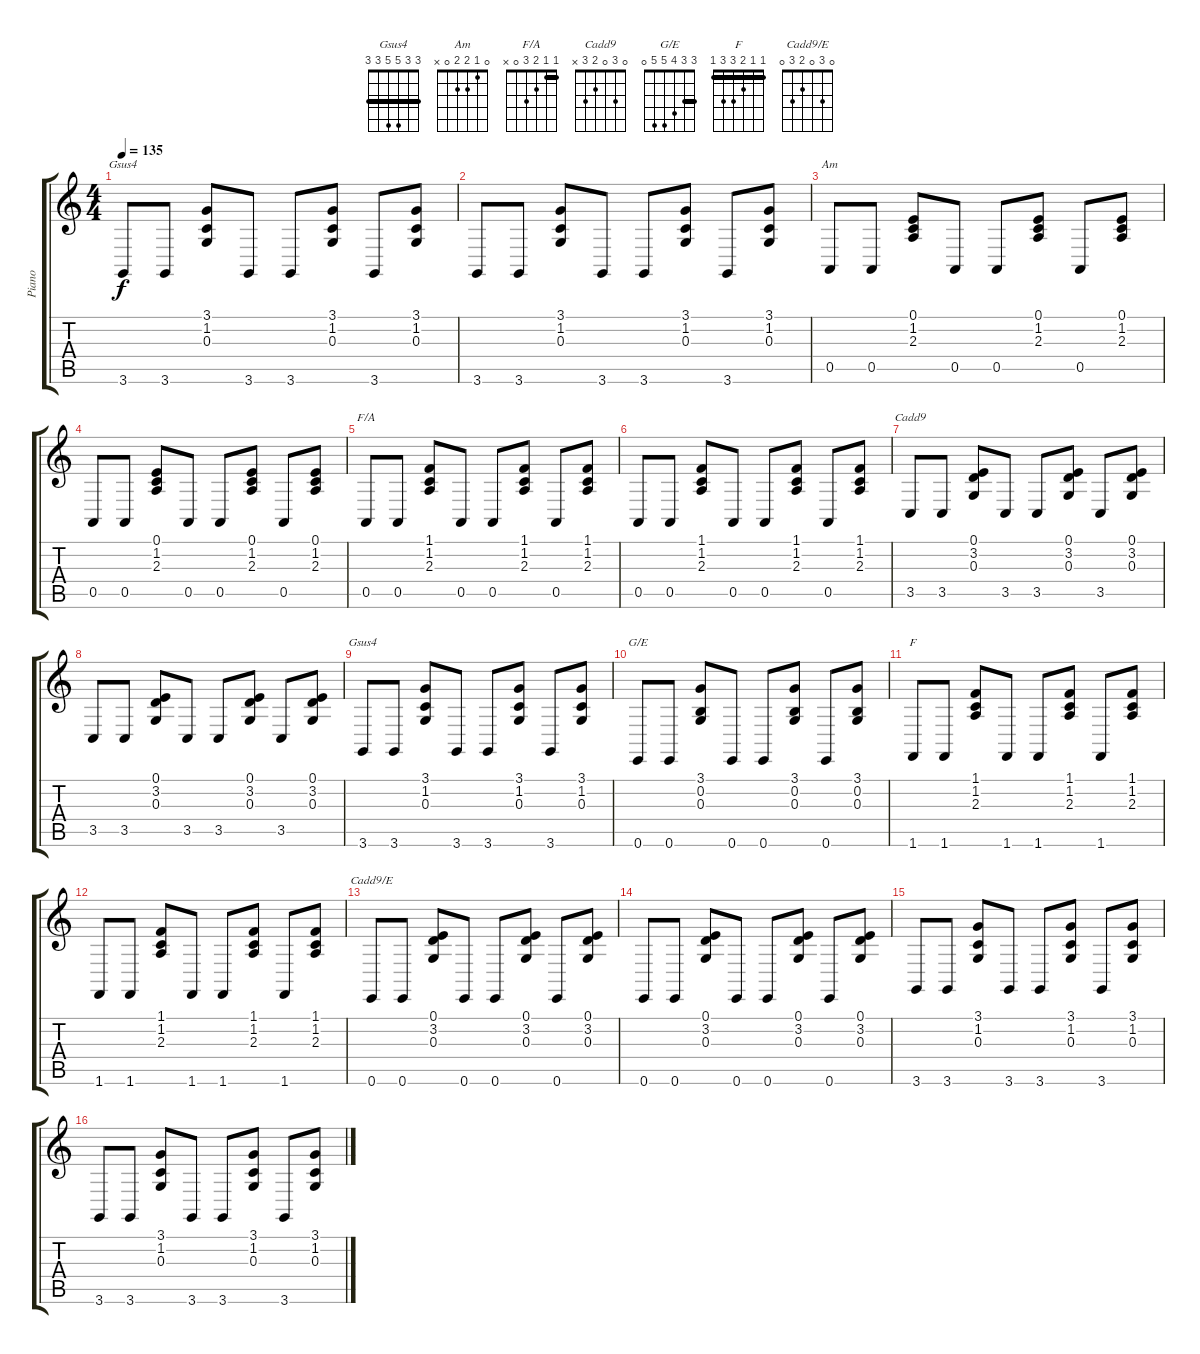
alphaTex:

\track ("Piano" "Piano") {instrument brightacousticpiano}
\staff {score tabs}
\tuning (E4 B3 G3 D3 A2 E2) {hide}
\chord ("Gsus4" 3 1 0 0 3 3)
\chord ("Am" 0 1 2 2 0 x)
\chord ("F/A" 1 1 2 3 0 x) {barre 1}
\chord ("Cadd9" 0 3 0 2 3 x)
\chord ("Gsus4" 3 3 5 5 3 3) {barre 3}
\chord ("G/E" 3 3 4 5 5 0) {barre 3}
\chord ("F" 1 1 2 3 3 1) {barre 1}
\chord ("Cadd9/E" 0 3 0 2 3 0)
\ts (4 4)
\tempo 135
\clef g2
\ks c
3.6.8{ch "Gsus4" dy f} 3.6.8 (3.1 1.2 0.3).8 3.6.8 3.6.8 (3.1 1.2 0.3).8 3.6.8 (3.1 1.2 0.3).8 |
3.6.8 3.6.8 (3.1 1.2 0.3).8 3.6.8 3.6.8 (3.1 1.2 0.3).8 3.6.8 (3.1 1.2 0.3).8 |
0.5.8{ch "Am"} 0.5.8 (0.1 1.2 2.3).8 0.5.8 0.5.8 (0.1 1.2 2.3).8 0.5.8 (0.1 1.2 2.3).8 |
0.5.8 0.5.8 (0.1 1.2 2.3).8 0.5.8 0.5.8 (0.1 1.2 2.3).8 0.5.8 (0.1 1.2 2.3).8 |
0.5.8{ch "F/A"} 0.5.8 (1.1 1.2 2.3).8 0.5.8 0.5.8 (1.1 1.2 2.3).8 0.5.8 (1.1 1.2 2.3).8 |
0.5.8 0.5.8 (1.1 1.2 2.3).8 0.5.8 0.5.8 (1.1 1.2 2.3).8 0.5.8 (1.1 1.2 2.3).8 |
3.5.8{ch "Cadd9"} 3.5.8 (0.1 3.2 0.3).8 3.5.8 3.5.8 (0.1 3.2 0.3).8 3.5.8 (0.1 3.2 0.3).8 |
3.5.8 3.5.8 (0.1 3.2 0.3).8 3.5.8 3.5.8 (0.1 3.2 0.3).8 3.5.8 (0.1 3.2 0.3).8 |
3.6.8{ch "Gsus4"} 3.6.8 (3.1 1.2 0.3).8 3.6.8 3.6.8 (3.1 1.2 0.3).8 3.6.8 (3.1 1.2 0.3).8 |
0.6.8{ch "G/E"} 0.6.8 (3.1 0.2 0.3).8 0.6.8 0.6.8 (3.1 0.2 0.3).8 0.6.8 (3.1 0.2 0.3).8 |
1.6.8{ch "F"} 1.6.8 (1.1 1.2 2.3).8 1.6.8 1.6.8 (1.1 1.2 2.3).8 1.6.8 (1.1 1.2 2.3).8 |
1.6.8 1.6.8 (1.1 1.2 2.3).8 1.6.8 1.6.8 (1.1 1.2 2.3).8 1.6.8 (1.1 1.2 2.3).8 |
0.6.8{ch "Cadd9/E"} 0.6.8 (0.1 3.2 0.3).8 0.6.8 0.6.8 (0.1 3.2 0.3).8 0.6.8 (0.1 3.2 0.3).8 |
0.6.8 0.6.8 (0.1 3.2 0.3).8 0.6.8 0.6.8 (0.1 3.2 0.3).8 0.6.8 (0.1 3.2 0.3).8 |
3.6.8 3.6.8 (3.1 1.2 0.3).8 3.6.8 3.6.8 (3.1 1.2 0.3).8 3.6.8 (3.1 1.2 0.3).8 |
3.6.8 3.6.8 (3.1 1.2 0.3).8 3.6.8 3.6.8 (3.1 1.2 0.3).8 3.6.8 (3.1 1.2 0.3).8
